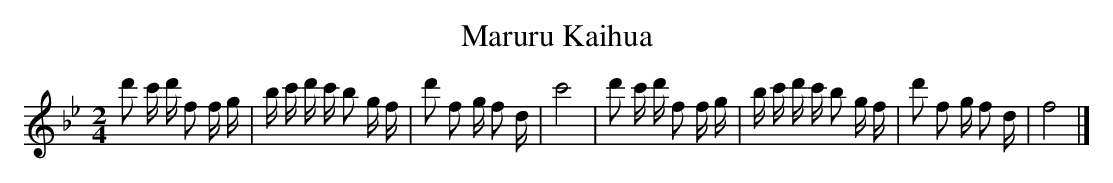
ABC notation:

X:1
T: Maruru Kaihua
L: 1/16
M: 2/4
K: Bb
d'2 c' d' f2 f g [I:setbarnb 1]|
b c' d' c' b2 g f |
d'2 f2 g f2 d |
c'8 |
d'2 c' d' f2 f g |
b c' d' c' b2 g f |
d'2 f2 g f2 d |
f8 |]
